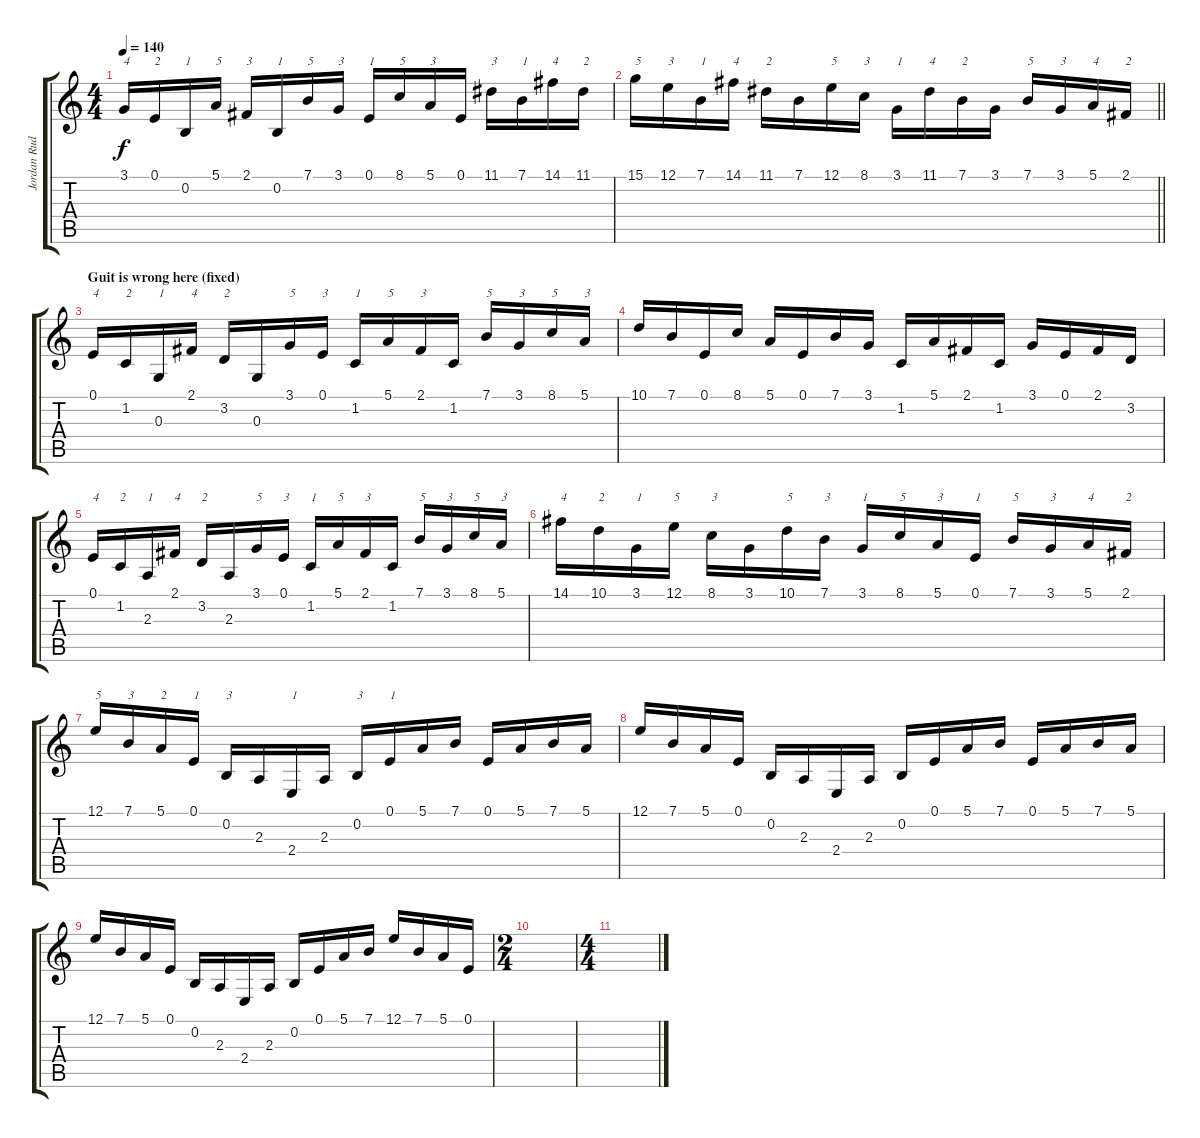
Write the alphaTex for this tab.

\track ("Jordan Rudess - Overdub 1" "Jordan Rud") {instrument synthstrings1}
\staff {score tabs}
\tuning (E4 B3 G3 D3 A2 E2) {hide}
\ts (4 4)
\tempo 140
\clef g2
\ks c
3.1.16{txt "4" dy f} 0.1.16{txt "2"} 0.2.16{txt "1"} 5.1.16{txt "5"} 2.1.16{txt "3"} 0.2.16{txt "1"} 7.1.16{txt "5"} 3.1.16{txt "3"} 0.1.16{txt "1"} 8.1.16{txt "5"} 5.1.16{txt "3"} 0.1.16 11.1.16{txt "3"} 7.1.16{txt "1"} 14.1.16{txt "4"} 11.1.16{txt "2"} |
\barLineRight lightlight
15.1.16{txt "5"} 12.1.16{txt "3"} 7.1.16{txt "1"} 14.1.16{txt "4"} 11.1.16{txt "2"} 7.1.16 12.1.16{txt "5"} 8.1.16{txt "3"} 3.1.16{txt "1"} 11.1.16{txt "4"} 7.1.16{txt "2"} 3.1.16 7.1.16{txt "5"} 3.1.16{txt "3"} 5.1.16{txt "4"} 2.1.16{txt "2"} |
\section ("" "Guit is wrong here (fixed)")
0.1.16{txt "4"} 1.2.16{txt "2"} 0.3.16{txt "1"} 2.1.16{txt "4"} 3.2.16{txt "2"} 0.3.16 3.1.16{txt "5"} 0.1.16{txt "3"} 1.2.16{txt "1"} 5.1.16{txt "5"} 2.1.16{txt "3"} 1.2.16 7.1.16{txt "5"} 3.1.16{txt "3"} 8.1.16{txt "5"} 5.1.16{txt "3"} |
10.1.16 7.1.16 0.1.16 8.1.16 5.1.16 0.1.16 7.1.16 3.1.16 1.2.16 5.1.16 2.1.16 1.2.16 3.1.16 0.1.16 2.1.16 3.2.16 |
0.1.16{txt "4"} 1.2.16{txt "2"} 2.3.16{txt "1"} 2.1.16{txt "4"} 3.2.16{txt "2"} 2.3.16 3.1.16{txt "5"} 0.1.16{txt "3"} 1.2.16{txt "1"} 5.1.16{txt "5"} 2.1.16{txt "3"} 1.2.16 7.1.16{txt "5"} 3.1.16{txt "3"} 8.1.16{txt "5"} 5.1.16{txt "3"} |
14.1.16{txt "4"} 10.1.16{txt "2"} 3.1.16{txt "1"} 12.1.16{txt "5"} 8.1.16{txt "3"} 3.1.16 10.1.16{txt "5"} 7.1.16{txt "3"} 3.1.16{txt "1"} 8.1.16{txt "5"} 5.1.16{txt "3"} 0.1.16{txt "1"} 7.1.16{txt "5"} 3.1.16{txt "3"} 5.1.16{txt "4"} 2.1.16{txt "2"} |
12.1.16{txt "5"} 7.1.16{txt "3"} 5.1.16{txt "2"} 0.1.16{txt "1"} 0.2.16{txt "3"} 2.3.16 2.4.16{txt "1"} 2.3.16 0.2.16{txt "3"} 0.1.16{txt "1"} 5.1.16 7.1.16 0.1.16 5.1.16 7.1.16 5.1.16 |
12.1.16 7.1.16 5.1.16 0.1.16 0.2.16 2.3.16 2.4.16 2.3.16 0.2.16 0.1.16 5.1.16 7.1.16 0.1.16 5.1.16 7.1.16 5.1.16 |
12.1.16 7.1.16 5.1.16 0.1.16 0.2.16 2.3.16 2.4.16 2.3.16 0.2.16 0.1.16 5.1.16 7.1.16 12.1.16 7.1.16 5.1.16 0.1.16 |
\ts (2 4)
|
\ts (4 4)
